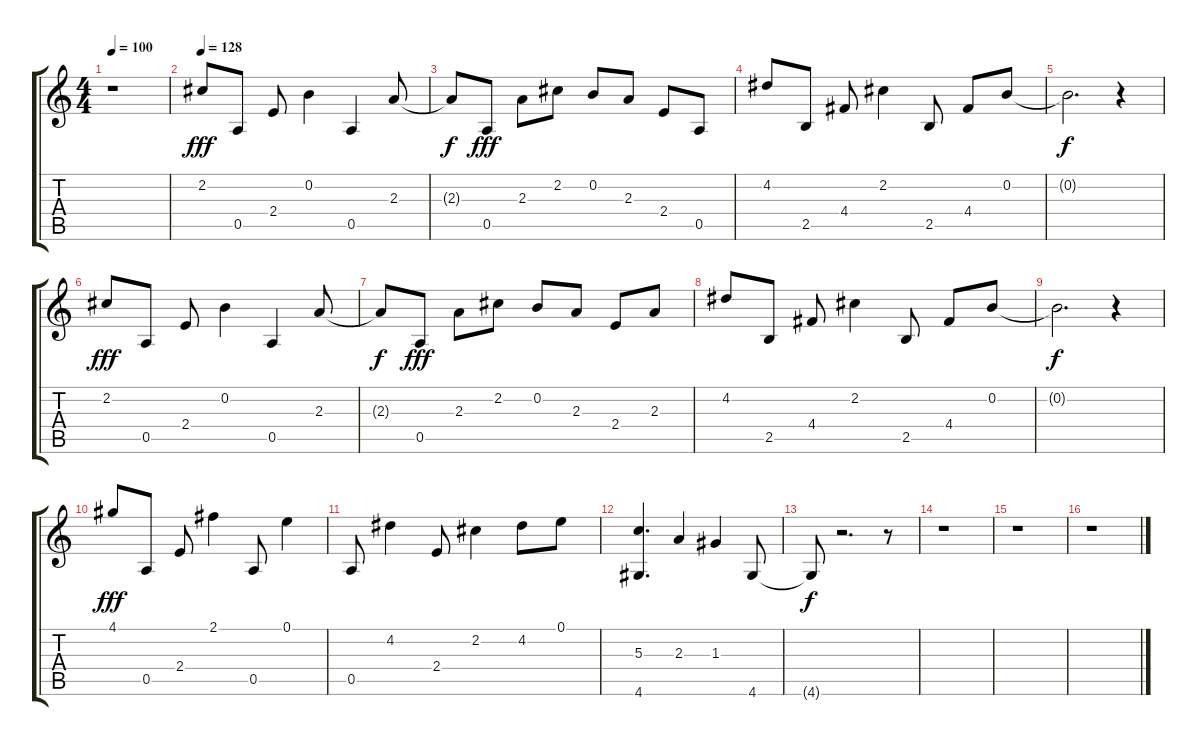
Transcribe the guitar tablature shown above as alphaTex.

\track "" {instrument overdrivenguitar}
\staff {score tabs}
\tuning (E4 B3 G3 D3 A2 E2) {hide}
\ts (4 4)
\tempo 100
\clef g2
\ks c
r.1{dy fff instrument overdrivenguitar} |
\tempo 128
2.2.8 0.5.8 2.4.8 0.2.4 0.5.4 2.3.8 |
2.3{t}.8{dy f} 0.5.8{dy fff} 2.3.8 2.2.8 0.2.8 2.3.8 2.4.8 0.5.8 |
4.2.8 2.5.8 4.4.8 2.2.4 2.5.8 4.4.8 0.2.8 |
0.2{t}.2{d dy f} r.4 |
2.2.8{dy fff} 0.5.8 2.4.8 0.2.4 0.5.4 2.3.8 |
2.3{t}.8{dy f} 0.5.8{dy fff} 2.3.8 2.2.8 0.2.8 2.3.8 2.4.8 2.3.8 |
4.2.8 2.5.8 4.4.8 2.2.4 2.5.8 4.4.8 0.2.8 |
0.2{t}.2{d dy f} r.4 |
4.1.8{dy fff} 0.5.8 2.4.8 2.1.4 0.5.8 0.1.4 |
0.5.8 4.2.4 2.4.8 2.2.4 4.2.8 0.1.8 |
(5.3 4.6).4{d} 2.3.4 1.3.4 4.6.8 |
4.6{t}.8{dy f} r.2{d} r.8 |
r.1 |
r.1 |
r.1
